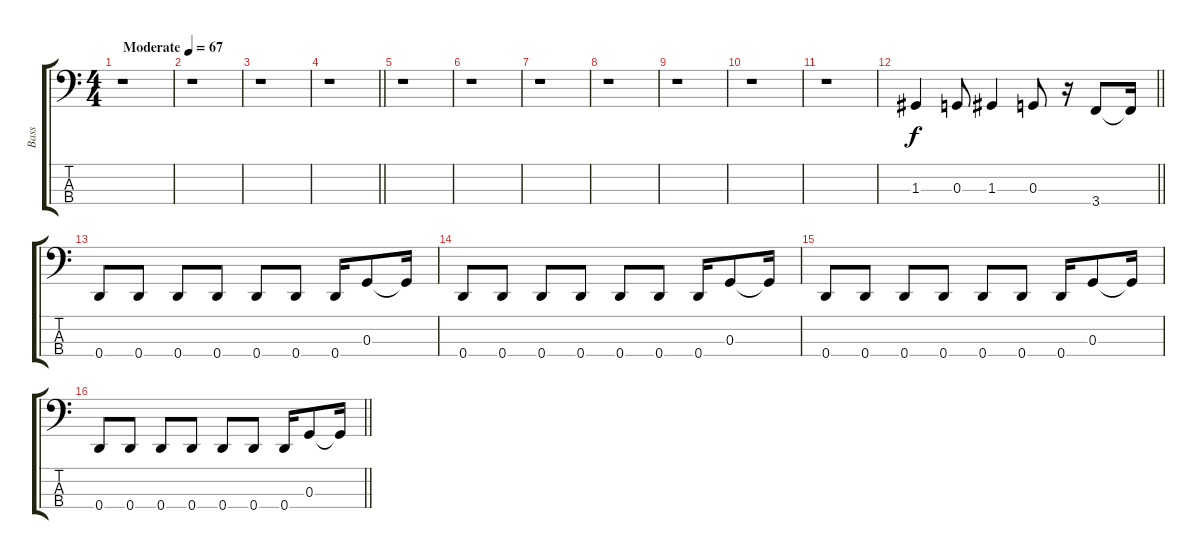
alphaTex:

\track ("Bass" "Bass") {instrument electricbasspick}
\staff {score tabs}
\tuning (F2 C2 G1 D1) {hide}
\ts (4 4)
\tempo (67 "Moderate")
\clef f4
\ks c
r.1{dy f instrument electricbasspick} |
r.1 |
r.1 |
\barLineRight lightlight
r.1 |
r.1 |
r.1 |
r.1 |
r.1 |
r.1 |
r.1 |
r.1 |
\barLineRight lightlight
1.3.4 0.3.8 1.3.4 0.3.8 r.16 3.4.8 3.4{t}.16 |
0.4.8 0.4.8 0.4.8 0.4.8 0.4.8 0.4.8 0.4.16 0.3.8 0.3{t}.16 |
0.4.8 0.4.8 0.4.8 0.4.8 0.4.8 0.4.8 0.4.16 0.3.8 0.3{t}.16 |
0.4.8 0.4.8 0.4.8 0.4.8 0.4.8 0.4.8 0.4.16 0.3.8 0.3{t}.16 |
\barLineRight lightlight
0.4.8 0.4.8 0.4.8 0.4.8 0.4.8 0.4.8 0.4.16 0.3.8 0.3{t}.16
